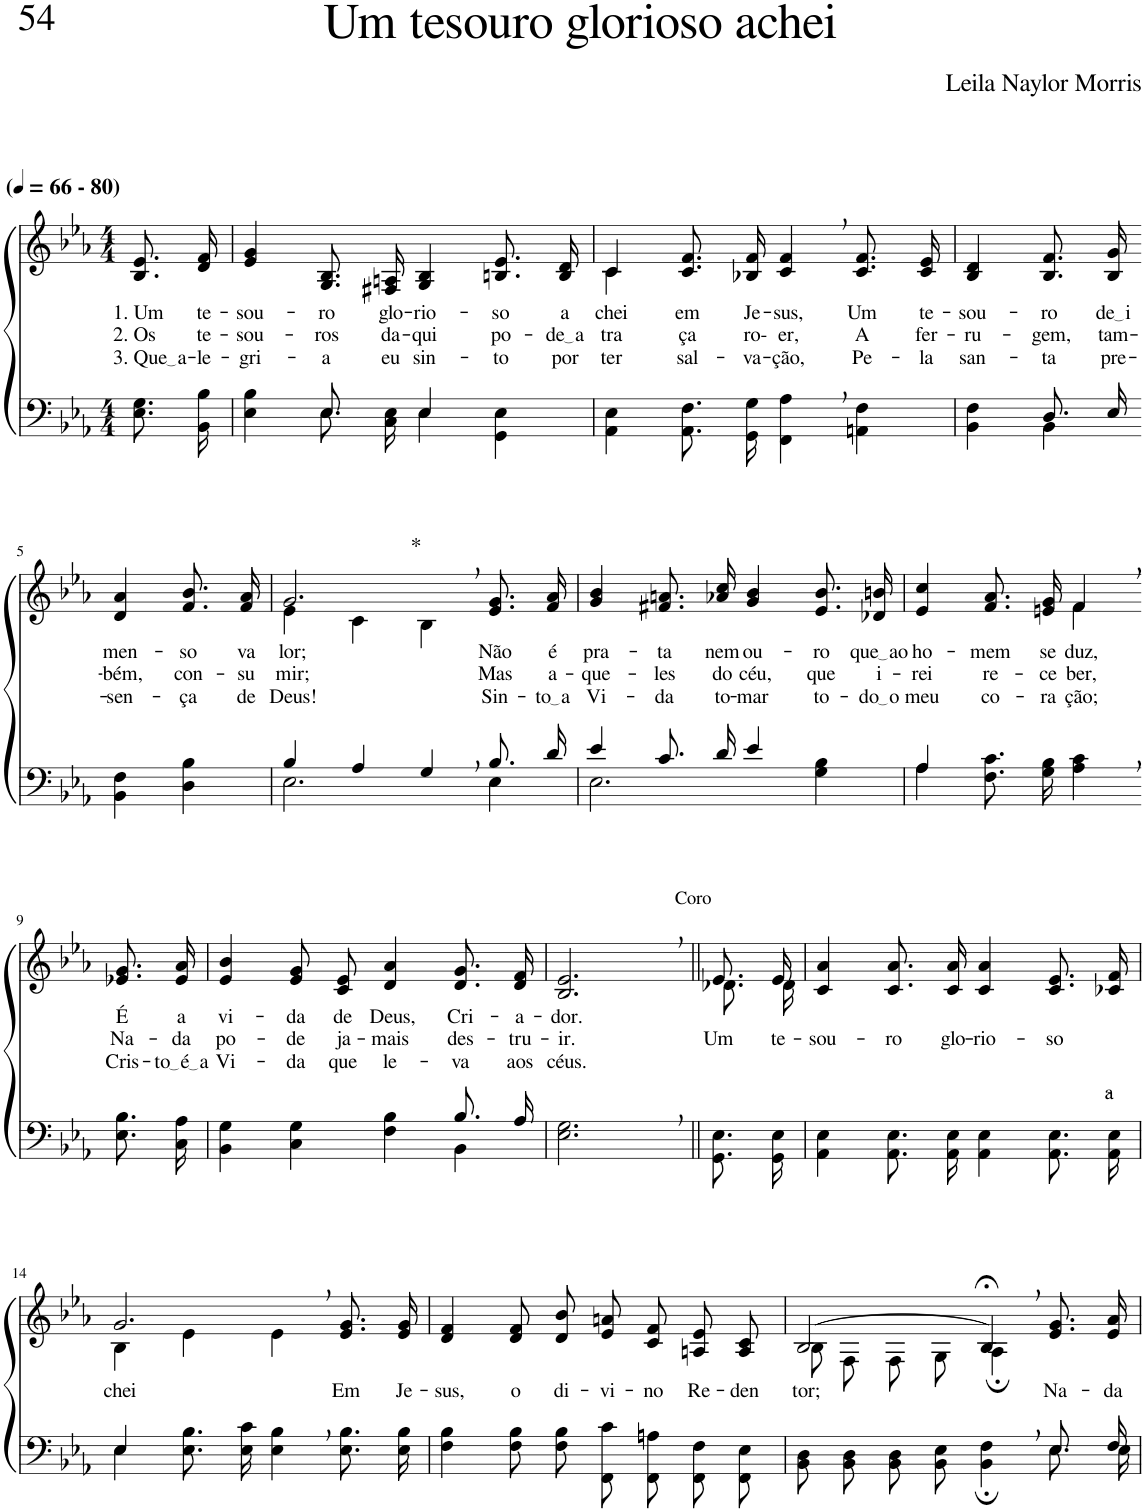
**kern	**kern	**text	**text	**text	**harte
*part2	*part1	*part1	*part1	*part1	*part1
*staff2	*staff1	*staff1	*staff1	*staff1	*
*I"Parte III e IV	*I"Parte I e II	*	*	*	*
*clefF4	*clefG2	*	*	*	*
*Trd-1c-2	*Trd-1c-2	*	*	*	*
*k[b-e-a-]	*k[b-e-a-]	*	*	*	*
*M4/4	*M4/4	*	*	*	*
*MM66	*MM66	*	*	*	*
=1	=1	=1	=1	=1	=1
!	!LO:TX:a:B:t=(	!	!	!	!
!	!LO:TX:a:B:t=- 80)	!	!	!	!
!	!	!LO:LY:b	!LO:LY:b	!LO:LY:b	!
8.E-\ 8.G\L	8.B-/ 8.e-/L	1. Um	2. Os	3. Que a	.
!	!	!LO:LY:b	!LO:LY:b	!LO:LY:b	!
16BB-\ 16B-\Jk	16d/ 16f/Jk	te-	te-	-le-	.
=2	=2	=2	=2	=2	=2
*^	*	*	*	*	*
!	!	!	!LO:LY:b	!LO:LY:b	!LO:LY:b	!
4ryy	4E-\ 4B-\	4e-/ 4g/	-sou-	-sou-	-gri-	.
!	!	!	!LO:LY:b	!LO:LY:b	!LO:LY:b	!
8.E-/	8.E-\L	8.G/ 8.B-/L	-ro	-ros	-a	.
!	!	!	!LO:LY:b	!LO:LY:b	!LO:LY:b	!
16ryy	16C\ 16E-\Jk	16F#X/ 16An/Jk	glo-	da-	eu	.
!	!	!	!LO:LY:b	!LO:LY:b	!LO:LY:b	!
4E-/	4E-\	4G/ 4B-/	-rio-	-qui	sin-	.
!	!	!	!LO:LY:b	!LO:LY:b	!LO:LY:b	!
4ryy	4GG\ 4E-\	8.Bn/ 8.e-/L	-so	po-	-to	.
!	!	!	!LO:LY:b	!LO:LY:b	!LO:LY:b	!
.	.	16B/ 16d/Jk	a-	de a	por	.
*v	*v	*	*	*	*	*
=3	=3	=3	=3	=3	=3
*	*^	*	*	*	*
!	!	!	!LO:LY:b	!LO:LY:b	!LO:LY:b	!
4AA-\ 4E-\	4c/	4c\	-chei	tra-	ter	.
!	!	!	!LO:LY:b	!LO:LY:b	!LO:LY:b	!
8.AA-\ 8.F\L	8.c/ 8.f/L	2.ryy	em	-ça	sal-	.
!	!	!	!LO:LY:b	!LO:LY:b	!LO:LY:b	!
16GG\ 16G\Jk	16B-X/ 16f/Jk	.	Je-	ro-	-va-	.
!	!	!	!LO:LY:b	!LO:LY:b	!LO:LY:b	!
4FF\, 4A-\,	4c/, 4f/,	.	-sus,	er,	-ção,	.
!	!	!	!LO:LY:b	!LO:LY:b	!LO:LY:b	!
4AAn\ 4F\	8.c/ 8.f/L	.	Um	A	Pe-	.
!	!	!	!LO:LY:b	!LO:LY:b	!LO:LY:b	!
.	16c/ 16e-/Jk	.	te-	fer-	-la	.
*	*v	*v	*	*	*	*
=4	=4	=4	=4	=4	=4
*^	*	*	*	*	*
!	!	!	!LO:LY:b	!LO:LY:b	!LO:LY:b	!
4ryy	4BB-\ 4F\	4B-/ 4d/	-sou-	-ru-	san-	.
!	!	!	!LO:LY:b	!LO:LY:b	!LO:LY:b	!
8.D/L	4BB-\	8.B-/ 8.f/L	-ro	-gem,	-ta	.
!	!	!	!LO:LY:b	!LO:LY:b	!LO:LY:b	!
16E-/Jk	.	16B-/ 16g/Jk	de i	tam-	pre-	.
*v	*v	*	*	*	*	*
!!LO:LB:g=z
=5-	=5-	=5-	=5-	=5-	=5-
!	!	!LO:LY:b	!LO:LY:b	!LO:LY:b	!
4BB-\ 4F\	4d/ 4a-/	men-	bém,	-sen-	.
!	!	!LO:LY:b	!LO:LY:b	!LO:LY:b	!
4D\ 4B-\	8.f/ 8.b-/L	-so	con-	-ça	.
!	!	!LO:LY:b	!LO:LY:b	!LO:LY:b	!
.	16f/ 16a-/Jk	va-	-su-	de	.
=6	=6	=6	=6	=6	=6
*^	*^	*	*	*	*
!	!	!	!	!LO:LY:b	!LO:LY:b	!LO:LY:b	!LO:H:kt=*
4B-/	2.E-\	2.g,/	4e-\	-lor;	-mir;	Deus!	N
4A-/	.	.	4c\	.	.	.	.
4G,/	.	.	4B-\	.	.	.	.
!	!	!	!	!LO:LY:b	!LO:LY:b	!LO:LY:b	!
8.B-/L	4E-\	8.e-/ 8.g/L	4ryy	Não	Mas	Sin-	.
!	!	!	!	!LO:LY:b	!LO:LY:b	!LO:LY:b	!
16d/Jk	.	16f/ 16a-/Jk	.	é	a-	to a	.
*	*	*v	*v	*	*	*	*
=7	=7	=7	=7	=7	=7	=7
!	!	!	!LO:LY:b	!LO:LY:b	!LO:LY:b	!
4e-/	2.E-\	4g/ 4b-/	pra-	-que-	Vi-	.
!	!	!	!LO:LY:b	!LO:LY:b	!LO:LY:b	!
8.c/L	.	8.f#X/ 8.an/L	-ta	-les	-da	.
!	!	!	!LO:LY:b	!LO:LY:b	!LO:LY:b	!
16d/Jk	.	16a-X/ 16cc/Jk	nem	do	to-	.
!	!	!	!LO:LY:b	!LO:LY:b	!LO:LY:b	!
4e-/	.	4g/ 4b-/	ou-	céu,	-mar	.
!	!	!	!LO:LY:b	!LO:LY:b	!LO:LY:b	!
4ryy	4G\ 4B-\	8.e-/ 8.b-/L	-ro	que	to-	.
!	!	!	!LO:LY:b	!LO:LY:b	!LO:LY:b	!
.	.	16d-X/ 16bn/Jk	que ao	i-	do o	.
=8	=8	=8	=8	=8	=8	=8
!	!	!	!LO:LY:b	!LO:LY:b	!LO:LY:b	!
*	*	*^	*	*	*	*
4A-\	4A-/	4e-/ 4cc/	2ryy	ho-	-rei	meu	.
!	!	!	!	!LO:LY:b	!LO:LY:b	!LO:LY:b	!
8.F\ 8.c\L	2ryy	8.f/ 8.a-/L	.	-mem	re-	co-	.
!	!	!	!	!LO:LY:b	!LO:LY:b	!LO:LY:b	!
16G\ 16B-\Jk	.	16en/ 16g/Jk	.	se-	-ce-	-ra-	.
!	!	!	!	!LO:LY:b	!LO:LY:b	!LO:LY:b	!
4A-\, 4c\,	.	4f,/	4f\	-duz,	-ber,	-ção;	.
*v	*v	*	*	*	*	*	*
!!LO:LB:g=z
=9-	=9-	=9-	=9-	=9-	=9-	=9-
!	!	!	!LO:LY:b	!LO:LY:b	!LO:LY:b	!
*	*v	*v	*	*	*	*
8.E-\ 8.B-\L	8.e-X/ 8.g/L	É	Na-	Cris-	.
!	!	!LO:LY:b	!LO:LY:b	!LO:LY:b	!
16C\ 16A-\Jk	16e-/ 16a-/Jk	a	-da	to é a	.
=10	=10	=10	=10	=10	=10
*^	*	*	*	*	*
!	!	!	!LO:LY:b	!LO:LY:b	!LO:LY:b	!
2.ryy	4BB-\ 4G\	4e-/ 4b-/	vi-	po-	Vi-	.
!	!	!	!LO:LY:b	!LO:LY:b	!LO:LY:b	!
.	4C\ 4G\	8e-/ 8g/L	-da	-de	-da	.
!	!	!	!LO:LY:b	!LO:LY:b	!LO:LY:b	!
.	.	8c/ 8e-/J	de	ja-	que	.
!	!	!	!LO:LY:b	!LO:LY:b	!LO:LY:b	!
.	4F\ 4B-\	4d/ 4a-/	Deus,	-mais	le-	.
!	!	!	!LO:LY:b	!LO:LY:b	!LO:LY:b	!
8.B-/L	4BB-\	8.d/ 8.g/L	Cri-	des-	-va	.
!	!	!	!LO:LY:b	!LO:LY:b	!LO:LY:b	!
16A-/Jk	.	16d/ 16f/Jk	-a-	-tru-	aos	.
*v	*v	*	*	*	*	*
=11	=11	=11	=11	=11	=11
!	!LO:TX:a:t=Coro	!	!	!	!
!	!	!LO:LY:b	!LO:LY:b	!LO:LY:b	!
2.E-\, 2.G\,	2.B-/, 2.e-/,	-dor.	-ir.	céus.	.
=12||	=12||	=12||	=12||	=12||	=12||
*	*^	*	*	*	*
!	!	!	!	!LO:LY:b	!	!
8.GG/ 8.E-/L	8.e-/L	8.d-X\L	.	Um	.	.
!	!	!	!	!LO:LY:b	!	!
16GG/ 16E-/Jk	16e-/Jk	16d-\Jk	.	te-	.	.
=13	=13	=13	=13	=13	=13	=13
!	!	!	!	!LO:LY:b	!	!
*	*v	*v	*	*	*	*
4AA-\ 4E-\	4c/ 4a-/	.	-sou-	.	.
!	!	!	!LO:LY:b	!	!
8.AA-/ 8.E-/L	8.c/ 8.a-/L	.	-ro	.	.
!	!	!	!LO:LY:b	!	!
16AA-/ 16E-/Jk	16c/ 16a-/Jk	.	glo-	.	.
!	!	!	!LO:LY:b	!	!
4AA-\ 4E-\	4c/ 4a-/	.	-rio-	.	.
!	!	!	!LO:LY:b	!	!
8.AA-/ 8.E-/L	8.c/ 8.e-/L	.	-so	.	.
!	!	!	!LO:LY:b	!	!
16AA-/ 16E-/Jk	16c-X/ 16f/Jk	.	a-	.	.
!!LO:LB:g=z
=14	=14	=14	=14	=14	=14
*^	*^	*	*	*	*
!	!	!	!	!LO:LY:b	!	!	!
4E-\	4E-/	2.g,/	4B-\	chei	.	.	.
8.E-\ 8.B-\L	2.ryy	.	4e-\	.	.	.	.
16E-\ 16c\Jk	.	.	.	.	.	.	.
4E-\, 4B-\,	.	.	4e-\	.	.	.	.
!	!	!	!	!LO:LY:b	!	!	!
8.E-\ 8.B-\L	.	8.e-/ 8.g/L	4ryy	Em	.	.	.
!	!	!	!	!LO:LY:b	!	!	!
16E-\ 16B-\Jk	.	16e-/ 16g/Jk	.	Je-	.	.	.
*v	*v	*	*	*	*	*	*
*	*v	*v	*	*	*	*
=15	=15	=15	=15	=15	=15
!	!	!LO:LY:b	!	!	!
4F\ 4B-\	4d/ 4f/	-sus,	.	.	.
!	!	!LO:LY:b	!	!	!
8F\ 8B-\L	8d/ 8f/L	o	.	.	.
!	!	!LO:LY:b	!	!	!
8F\ 8B-\J	8d/ 8b-/J	di-	.	.	.
!	!	!LO:LY:b	!	!	!
8FF/ 8c/L	8e-/ 8an/L	-vi-	.	.	.
!	!	!LO:LY:b	!	!	!
8FF/ 8An/J	8c/ 8f/J	-no	.	.	.
!	!	!LO:LY:b	!	!	!
8FF/ 8F/L	8An/ 8e-/L	Re-	.	.	.
!	!	!LO:LY:b	!	!	!
8FF/ 8E-/J	8A/ 8c/J	-den-	.	.	.
=16	=16	=16	=16	=16	=16
*^	*^	*	*	*	*
!	!	!	!	!LO:LY:b	!	!	!
8BB-/ 8D/L	2.ryy	[2B-/	8B-\L	-tor;	.	.	.
8BB-/ 8D/J	.	.	8F\J	.	.	.	.
8BB-/ 8D/L	.	.	8F\L	.	.	.	.
8BB-/ 8E-/J	.	.	8G\J	.	.	.	.
4BB-\;, 4F\;,	.	4B-;<,/]	4A-;\	.	.	.	.
!	!	!	!	!LO:LY:b	!	!	!
8.E-/L	8.E-\L	8.e-/ 8.g/L	4ryy	Na-	.	.	.
!	!	!	!	!LO:LY:b	!	!	!
16F/Jk	16E-\Jk	16e-/ 16a-/Jk	.	-da	.	.	.
*v	*v	*	*	*	*	*	*
*	*v	*v	*	*	*	*
=	=	=	=	=	=
*-	*-	*-	*-	*-	*-
